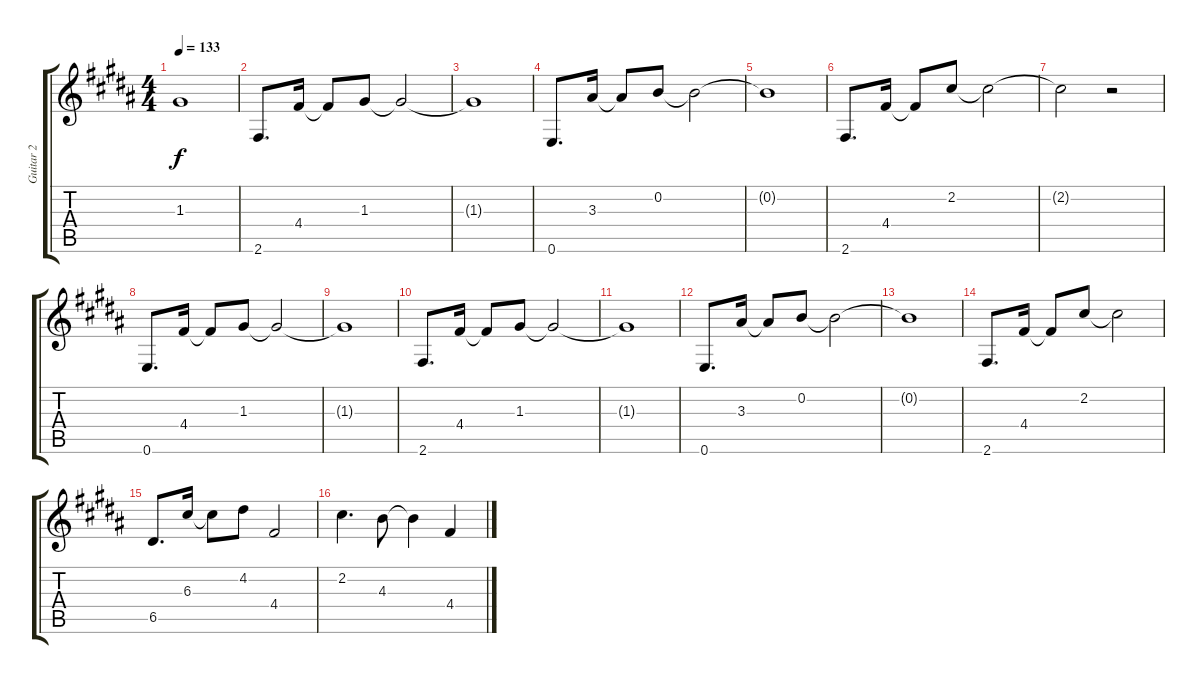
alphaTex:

\track ("Guitar 2" "Guitar 2") {instrument distortionguitar}
\staff {score tabs}
\tuning (E4 B3 G3 D3 A2 E2) {hide}
\ts (4 4)
\tempo 133
\clef g2
\ks b
1.3{t}.1{dy f} |
2.6.8{d} 4.4.16 4.4{t}.8 1.3.8 1.3{t}.2 |
1.3{t}.1 |
0.6.8{d} 3.3.16 3.3{t}.8 0.2.8 0.2{t}.2 |
0.2{t}.1 |
2.6.8{d} 4.4.16 4.4{t}.8 2.2.8 2.2{t}.2 |
2.2{t}.2 r.2 |
0.6.8{d} 4.4.16 4.4{t}.8 1.3.8 1.3{t}.2 |
1.3{t}.1 |
2.6.8{d} 4.4.16 4.4{t}.8 1.3.8 1.3{t}.2 |
1.3{t}.1 |
0.6.8{d} 3.3.16 3.3{t}.8 0.2.8 0.2{t}.2 |
0.2{t}.1 |
2.6.8{d} 4.4.16 4.4{t}.8 2.2.8 2.2{t}.2 |
6.5.8{d} 6.3.16 6.3{t}.8 4.2.8 4.4.2 |
2.2.4{d} 4.3.8 4.3{t}.4 4.4.4
